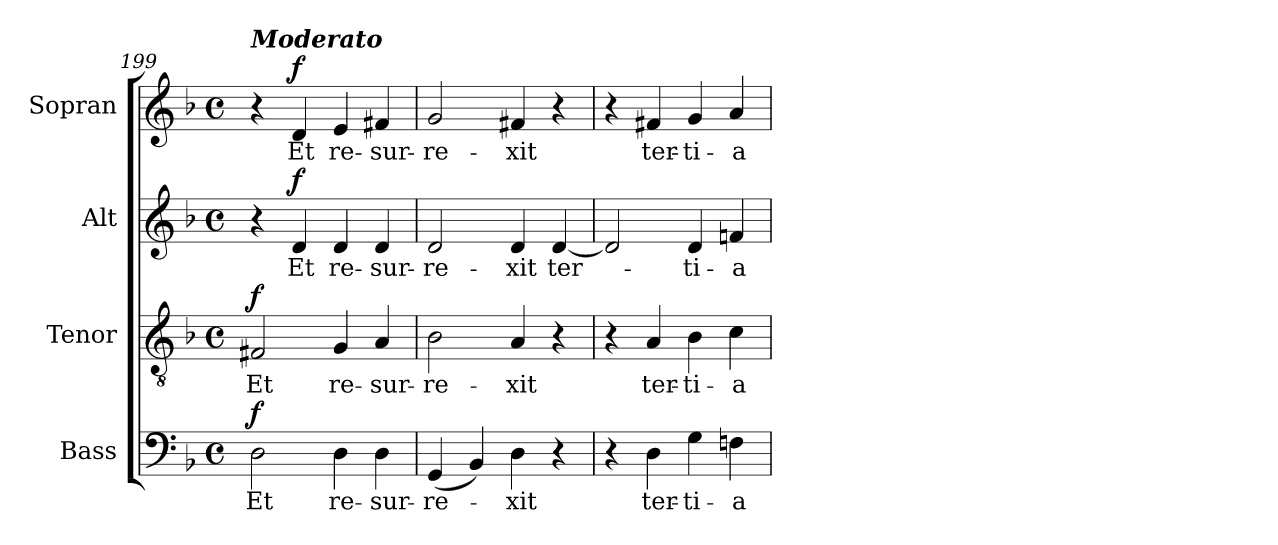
**kern	**text	**dynam	**kern	**text	**dynam	**kern	**text	**dynam	**kern	**text	**dynam
*part4	*part4	*part4	*part3	*part3	*part3	*part2	*part2	*part2	*part1	*part1	*part1
*staff4	*staff4	*staff4	*staff3	*staff3	*staff3	*staff2	*staff2	*staff2	*staff1	*staff1	*staff1
*I"Bass	*	*	*I"Tenor	*	*	*I"Alt	*	*	*I"Sopran	*	*
*I'B.	*	*	*I'T.	*	*	*I'A.	*	*	*I'S.	*	*
*clefF4	*	*	*clefGv2	*	*	*clefG2	*	*	*clefG2	*	*
*k[b-]	*	*	*k[b-]	*	*	*k[b-]	*	*	*k[b-]	*	*
*F:	*	*	*F:	*	*	*F:	*	*	*F:	*	*
*M4/4	*	*	*M4/4	*	*	*M4/4	*	*	*M4/4	*	*
*met(c)	*	*	*met(c)	*	*	*met(c)	*	*	*met(c)	*	*
=199	=199	=199	=199	=199	=199	=199	=199	=199	=199	=199	=199
!	!	!	!	!	!	!	!	!	!LO:TX:a:Bi:t=Moderato	!	!
!	!LO:LY:b	!LO:DY:a	!	!LO:LY:b	!LO:DY:a	!	!	!	!	!	!
2D\	Et	f	2F#X/	Et	f	4r	.	.	4r	.	.
!	!	!	!	!	!	!	!LO:LY:b	!LO:DY:a	!	!LO:LY:b	!LO:DY:a
.	.	.	.	.	.	4d/	Et	f	4d/	Et	f
!	!LO:LY:b	!	!	!LO:LY:b	!	!	!LO:LY:b	!	!	!LO:LY:b	!
4D\	re-	.	4G/	re-	.	4d/	re-	.	4e/	re-	.
!	!LO:LY:b	!	!	!LO:LY:b	!	!	!LO:LY:b	!	!	!LO:LY:b	!
4D\	-sur-	.	4A/	-sur-	.	4d/	-sur-	.	4f#X/	-sur-	.
=200	=200	=200	=200	=200	=200	=200	=200	=200	=200	=200	=200
!	!LO:LY:b	!	!	!LO:LY:b	!	!	!LO:LY:b	!	!	!LO:LY:b	!
(<4GG/	-re-	.	2B-\	-re-	.	2d/	-re-	.	2g/	-re-	.
4BB-/)	.	.	.	.	.	.	.	.	.	.	.
!	!LO:LY:b	!	!	!LO:LY:b	!	!	!LO:LY:b	!	!	!LO:LY:b	!
4D\	-xit	.	4A/	-xit	.	4d/	-xit	.	4f#X/	-xit	.
!	!	!	!	!	!	!	!LO:LY:b	!	!	!	!
4r	.	.	4r	.	.	[4d/	ter-	.	4r	.	.
=201	=201	=201	=201	=201	=201	=201	=201	=201	=201	=201	=201
4r	.	.	4r	.	.	2d/]	.	.	4r	.	.
!	!LO:LY:b	!	!	!LO:LY:b	!	!	!	!	!	!LO:LY:b	!
4D\	ter-	.	4A/	ter-	.	.	.	.	4f#X/	ter-	.
!	!LO:LY:b	!	!	!LO:LY:b	!	!	!LO:LY:b	!	!	!LO:LY:b	!
4G\	-ti-	.	4B-\	-ti-	.	4d/	-ti-	.	4g/	-ti-	.
!	!LO:LY:b	!	!	!LO:LY:b	!	!	!LO:LY:b	!	!	!LO:LY:b	!
4Fn\	-a	.	4c\	-a	.	4fn/	-a	.	4a/	-a	.
=	=	=	=	=	=	=	=	=	=	=	=
*-	*-	*-	*-	*-	*-	*-	*-	*-	*-	*-	*-
